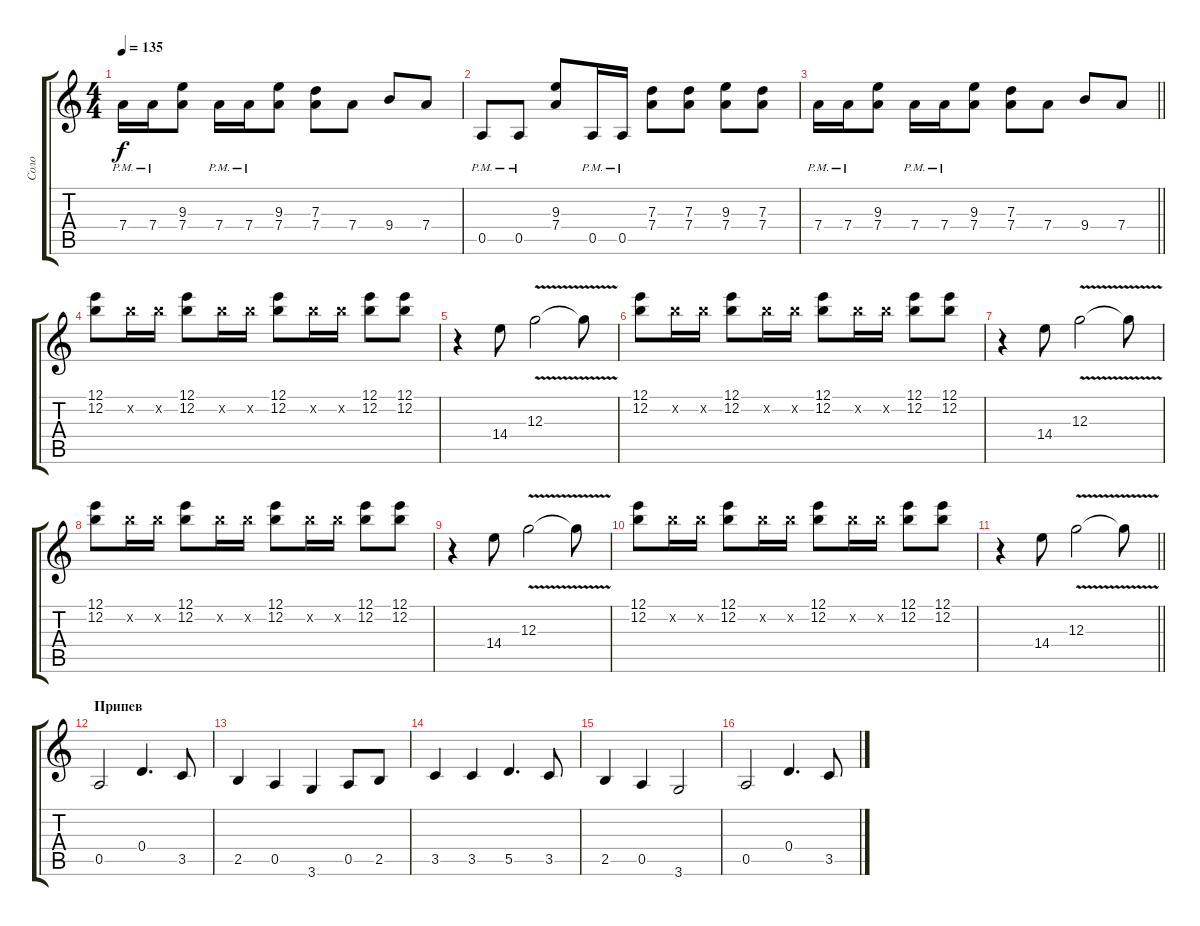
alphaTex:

\track ("Соло" "Соло") {instrument distortionguitar}
\staff {score tabs}
\tuning (E4 B3 G3 D3 A2 E2) {hide}
\ts (4 4)
\tempo 135
\clef g2
\ks c
7.4{pm}.16{dy f} 7.4{pm}.16 (9.3 7.4).8 7.4{pm}.16 7.4{pm}.16 (9.3 7.4).8 (7.3 7.4).8 7.4.8 9.4.8 7.4.8 |
0.5{pm}.8 0.5{pm}.8 (9.3 7.4).8 0.5{pm}.16 0.5{pm}.16 (7.3 7.4).8 (7.3 7.4).8 (9.3 7.4).8 (7.3 7.4).8 |
\barLineRight lightlight
7.4{pm}.16 7.4{pm}.16 (9.3 7.4).8 7.4{pm}.16 7.4{pm}.16 (9.3 7.4).8 (7.3 7.4).8 7.4.8 9.4.8 7.4.8 |
\section ("" " ")
(12.1 12.2).8{balance 16} 12.2{x}.16 12.2{x}.16 (12.1 12.2).8 12.2{x}.16 12.2{x}.16 (12.1 12.2).8 12.2{x}.16 12.2{x}.16 (12.1 12.2).8 (12.1 12.2).8 |
r.4 14.4.8 12.3{v}.2 12.3{t}.8 |
(12.1 12.2).8 12.2{x}.16 12.2{x}.16 (12.1 12.2).8 12.2{x}.16 12.2{x}.16 (12.1 12.2).8 12.2{x}.16 12.2{x}.16 (12.1 12.2).8 (12.1 12.2).8 |
r.4 14.4.8 12.3{v}.2 12.3{t}.8 |
(12.1 12.2).8 12.2{x}.16 12.2{x}.16 (12.1 12.2).8 12.2{x}.16 12.2{x}.16 (12.1 12.2).8 12.2{x}.16 12.2{x}.16 (12.1 12.2).8 (12.1 12.2).8 |
r.4 14.4.8 12.3{v}.2 12.3{t}.8 |
(12.1 12.2).8 12.2{x}.16 12.2{x}.16 (12.1 12.2).8 12.2{x}.16 12.2{x}.16 (12.1 12.2).8 12.2{x}.16 12.2{x}.16 (12.1 12.2).8 (12.1 12.2).8 |
\barLineRight lightlight
r.4 14.4.8 12.3{v}.2 12.3{t}.8 |
\section ("" "Припев")
0.5.2{balance 0 instrument electricguitarclean} 0.4.4{d} 3.5.8 |
2.5.4 0.5.4 3.6.4 0.5.8 2.5.8 |
3.5.4 3.5.4 5.5.4{d} 3.5.8 |
2.5.4 0.5.4 3.6.2 |
0.5.2 0.4.4{d} 3.5.8
